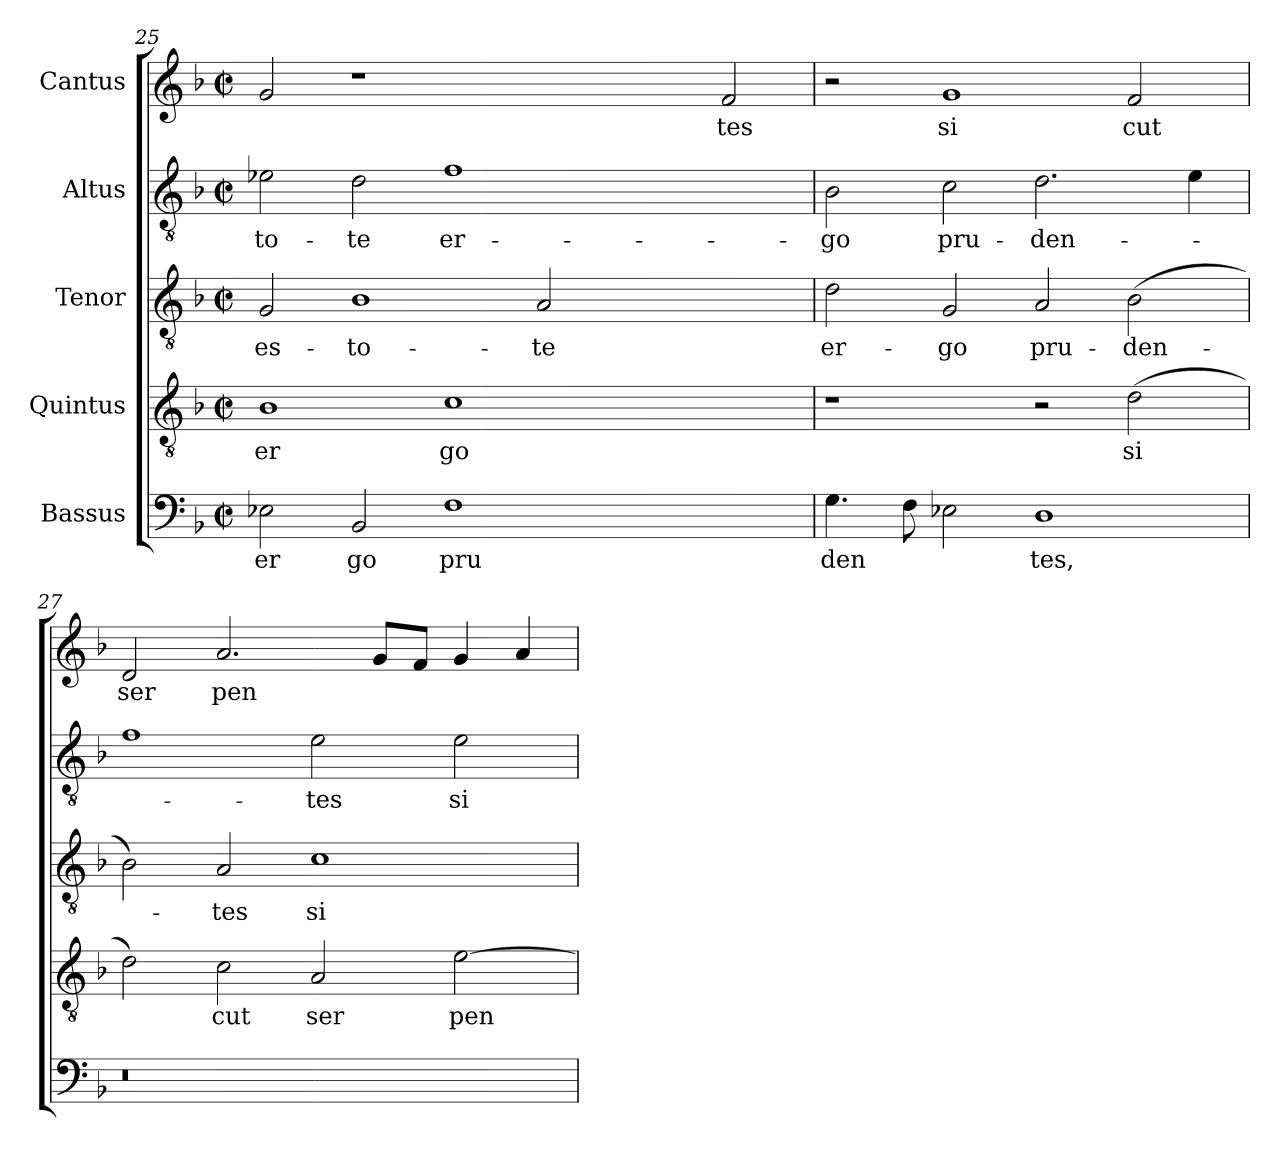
**kern	**text	**kern	**text	**kern	**text	**kern	**text	**kern	**text
*part5	*part5	*part4	*part4	*part3	*part3	*part2	*part2	*part1	*part1
*staff5	*staff5	*staff4	*staff4	*staff3	*staff3	*staff2	*staff2	*staff1	*staff1
*I"Bassus	*	*I"Quintus	*	*I"Tenor	*	*I"Altus	*	*I"Cantus	*
*clefF4	*	*clefGv2	*	*clefGv2	*	*clefGv2	*	*clefG2	*
*k[b-]	*	*k[b-]	*	*k[b-]	*	*k[b-]	*	*k[b-]	*
*F:	*	*F:	*	*F:	*	*F:	*	*F:	*
*M2/2	*	*M2/2	*	*M2/2	*	*M2/2	*	*M2/2	*
*met(c|)	*	*met(c|)	*	*met(c|)	*	*met(c|)	*	*met(c|)	*
=25	=25	=25	=25	=25	=25	=25	=25	=25	=25
!	!LO:LY:b:cj	!	!LO:LY:b:cj	!	!LO:LY:b:cj	!	!LO:LY:b:cj	!	!
2E-X\	er	1B-	er	2G/	es-	2e-X\	-to-	2g/	.
!	!LO:LY:b:cj	!	!	!	!LO:LY:b:cj	!	!LO:LY:b:cj	!LO:N:vis=1	!
2BB-/	go	.	.	1B-	-to-	2d\	-te	0r	.
!	!LO:LY:b:cj	!	!LO:LY:b:cj	!	!	!	!LO:LY:b:cj	!	!
1F	pru	1c	go	.	.	1f	er-	.	.
!	!	!	!	!	!LO:LY:b:cj	!	!	!	!
.	.	.	.	2A/	-te	.	.	.	.
1ryy	.	1ryy	.	1ryy	.	1ryy	.	.	.
!	!	!	!	!	!	!	!	!	!LO:LY:b:cj
.	.	.	.	.	.	.	.	2f/	tes
=26	=26	=26	=26	=26	=26	=26	=26	=26	=26
!	!LO:LY:b	!	!	!	!LO:LY:b:cj	!	!LO:LY:b:cj	!	!
4.G\	den	1r	.	2d\	er-	2B-\	-go	2r	.
8F\	.	.	.	.	.	.	.	.	.
!	!	!	!	!	!LO:LY:b:cj	!	!LO:LY:b:cj	!	!LO:LY:b:cj
2E-X\	.	.	.	2G/	-go	2c\	pru-	1g	si
!	!LO:LY:b:cj	!	!	!	!LO:LY:b:cj	!	!LO:LY:b	!	!
1D	tes,	2r	.	2A/	pru-	2.d\	-den-	.	.
!	!	!	!LO:LY:b:cj	!	!LO:LY:b	!	!	!	!LO:LY:b:cj
.	.	(>2d\	si	(>2B-\	-den-	.	.	2f/	cut
.	.	.	.	.	.	4e\	.	.	.
=27	=27	=27	=27	=27	=27	=27	=27	=27	=27
!	!	!	!	!	!	!	!	!	!LO:LY:b:cj
0r	.	2d\)	.	2B-\)	.	1f	.	2d/	ser
!	!	!	!LO:LY:b:cj	!	!LO:LY:b:cj	!	!	!	!LO:LY:b
.	.	2c\	cut	2A/	-tes	.	.	2.a/	pen
!	!	!	!LO:LY:b:cj	!	!LO:LY:b:cj	!	!LO:LY:b:cj	!	!
.	.	2A/	ser	1c	si-	2e\	-tes	.	.
.	.	.	.	.	.	.	.	8g/L	.
.	.	.	.	.	.	.	.	8f/J	.
!	!	!	!LO:LY:b	!	!	!	!LO:LY:b:cj	!	!
.	.	[>2e\	pen	.	.	2e\	si-	4g/	.
.	.	.	.	.	.	.	.	4a/	.
=	=	=	=	=	=	=	=	=	=
*-	*-	*-	*-	*-	*-	*-	*-	*-	*-
